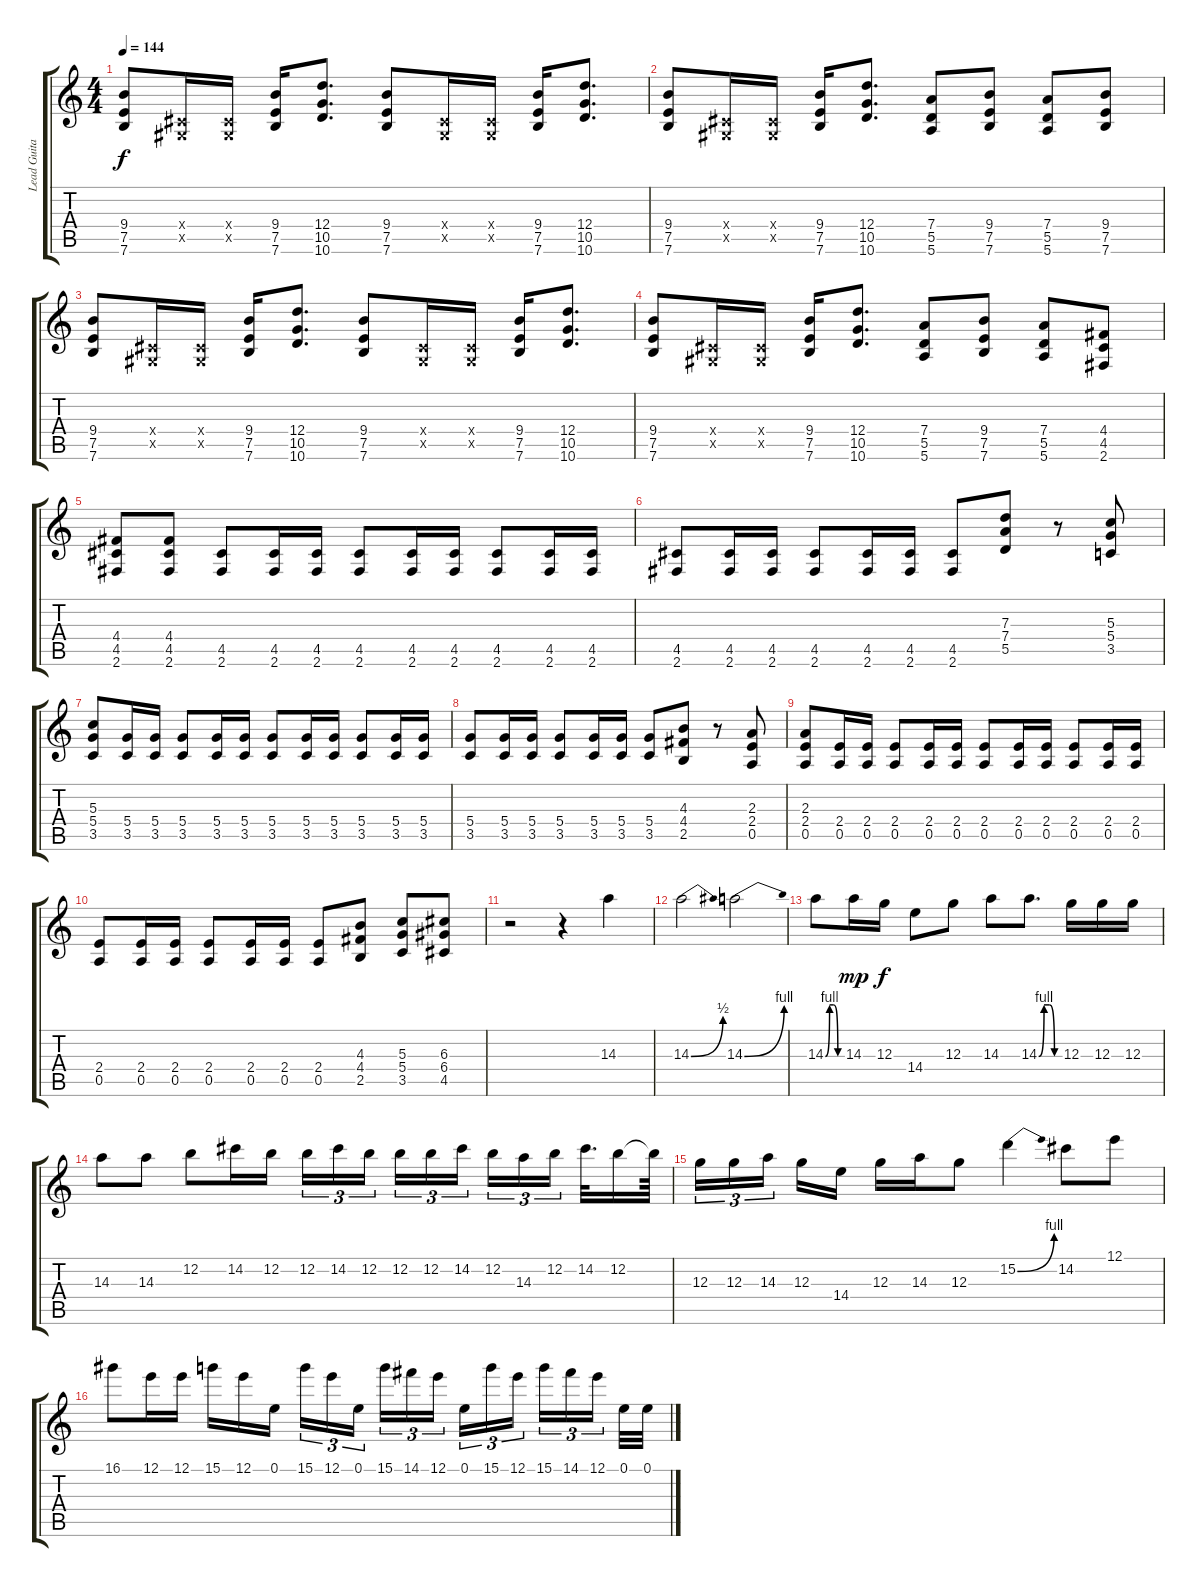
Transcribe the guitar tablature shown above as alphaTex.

\track ("Lead Guitar" "Lead Guita") {instrument distortionguitar}
\staff {score tabs}
\tuning (E4 B3 G3 D3 A2 E2) {hide}
\ts (4 4)
\tempo 144
\clef g2
\ks c
(9.4 7.5 7.6).8{dy f} (-1.4{x} -1.5{x}).16 (-1.4{x} -1.5{x}).16 (9.4 7.5 7.6).16 (12.4 10.5 10.6).8{d} (9.4 7.5 7.6).8 (-1.4{x} -1.5{x}).16 (-1.4{x} -1.5{x}).16 (9.4 7.5 7.6).16 (12.4 10.5 10.6).8{d} |
(9.4 7.5 7.6).8 (-1.4{x} -1.5{x}).16 (-1.4{x} -1.5{x}).16 (9.4 7.5 7.6).16 (12.4 10.5 10.6).8{d} (7.4 5.5 5.6).8 (9.4 7.5 7.6).8 (7.4 5.5 5.6).8 (9.4 7.5 7.6).8 |
(9.4 7.5 7.6).8 (-1.4{x} -1.5{x}).16 (-1.4{x} -1.5{x}).16 (9.4 7.5 7.6).16 (12.4 10.5 10.6).8{d} (9.4 7.5 7.6).8 (-1.4{x} -1.5{x}).16 (-1.4{x} -1.5{x}).16 (9.4 7.5 7.6).16 (12.4 10.5 10.6).8{d} |
(9.4 7.5 7.6).8 (-1.4{x} -1.5{x}).16 (-1.4{x} -1.5{x}).16 (9.4 7.5 7.6).16 (12.4 10.5 10.6).8{d} (7.4 5.5 5.6).8 (9.4 7.5 7.6).8 (7.4 5.5 5.6).8 (4.4 4.5 2.6).8 |
(4.4 4.5 2.6).8 (4.4 4.5 2.6).8 (4.5 2.6).8 (4.5 2.6).16 (4.5 2.6).16 (4.5 2.6).8 (4.5 2.6).16 (4.5 2.6).16 (4.5 2.6).8 (4.5 2.6).16 (4.5 2.6).16 |
(4.5 2.6).8 (4.5 2.6).16 (4.5 2.6).16 (4.5 2.6).8 (4.5 2.6).16 (4.5 2.6).16 (4.5 2.6).8 (7.3 7.4 5.5).8 r.8 (5.3 5.4 3.5).8 |
(5.3 5.4 3.5).8 (5.4 3.5).16 (5.4 3.5).16 (5.4 3.5).8 (5.4 3.5).16 (5.4 3.5).16 (5.4 3.5).8 (5.4 3.5).16 (5.4 3.5).16 (5.4 3.5).8 (5.4 3.5).16 (5.4 3.5).16 |
(5.4 3.5).8 (5.4 3.5).16 (5.4 3.5).16 (5.4 3.5).8 (5.4 3.5).16 (5.4 3.5).16 (5.4 3.5).8 (4.3 4.4 2.5).8 r.8 (2.3 2.4 0.5).8 |
(2.3 2.4 0.5).8 (2.4 0.5).16 (2.4 0.5).16 (2.4 0.5).8 (2.4 0.5).16 (2.4 0.5).16 (2.4 0.5).8 (2.4 0.5).16 (2.4 0.5).16 (2.4 0.5).8 (2.4 0.5).16 (2.4 0.5).16 |
(2.4 0.5).8 (2.4 0.5).16 (2.4 0.5).16 (2.4 0.5).8 (2.4 0.5).16 (2.4 0.5).16 (2.4 0.5).8 (4.3 4.4 2.5).8 (5.3 5.4 3.5).8 (6.3 6.4 4.5).8 |
r.2 r.4 14.3.4 |
14.3{be (bend 0 0 60 2)}.2 14.3{be (bend 0 0 60 4)}.2 |
14.3{be (custom 0 0 15 4 30 4 45 0 60 0)}.8 14.3.16{dy mp} 12.3.16{dy f} 14.4.8 12.3.8 14.3.8 14.3{be (custom 0 0 15 4 30 4 45 0 60 0)}.8{d} 12.3.16 12.3.16 12.3.16 |
14.3.8 14.3.8 12.2.8 14.2.16 12.2.16 12.2.16{tu (3 2)} 14.2.16{tu (3 2)} 12.2.16{tu (3 2) beam splitsecondary} 12.2.16{tu (3 2)} 12.2.16{tu (3 2)} 14.2.16{tu (3 2)} 12.2.16{tu (3 2)} 14.3.16{tu (3 2)} 12.2.16{tu (3 2) beam splitsecondary} 14.2.32{d} 12.2.16 12.2{t}.64 |
12.3.16{tu (3 2)} 12.3.16{tu (3 2)} 14.3.16{tu (3 2) beam splitsecondary} 12.3.16 14.4.16 12.3.16 14.3.16 12.3.8 15.2{be (bend 0 0 60 4)}.4 14.2.8 12.1.8 |
16.1.8 12.1.16 12.1.16 15.1.16 12.1.16 0.1.16{beam splitsecondary} 15.1.16{tu (3 2)} 12.1.16{tu (3 2)} 0.1.16{tu (3 2) beam splitsecondary} 15.1.16{tu (3 2)} 14.1.16{tu (3 2)} 12.1.16{tu (3 2) beam splitsecondary} 0.1.16{tu (3 2)} 15.1.16{tu (3 2)} 12.1.16{tu (3 2) beam splitsecondary} 15.1.16{tu (3 2)} 14.1.16{tu (3 2)} 12.1.16{tu (3 2) beam splitsecondary} 0.1.32 0.1.32
